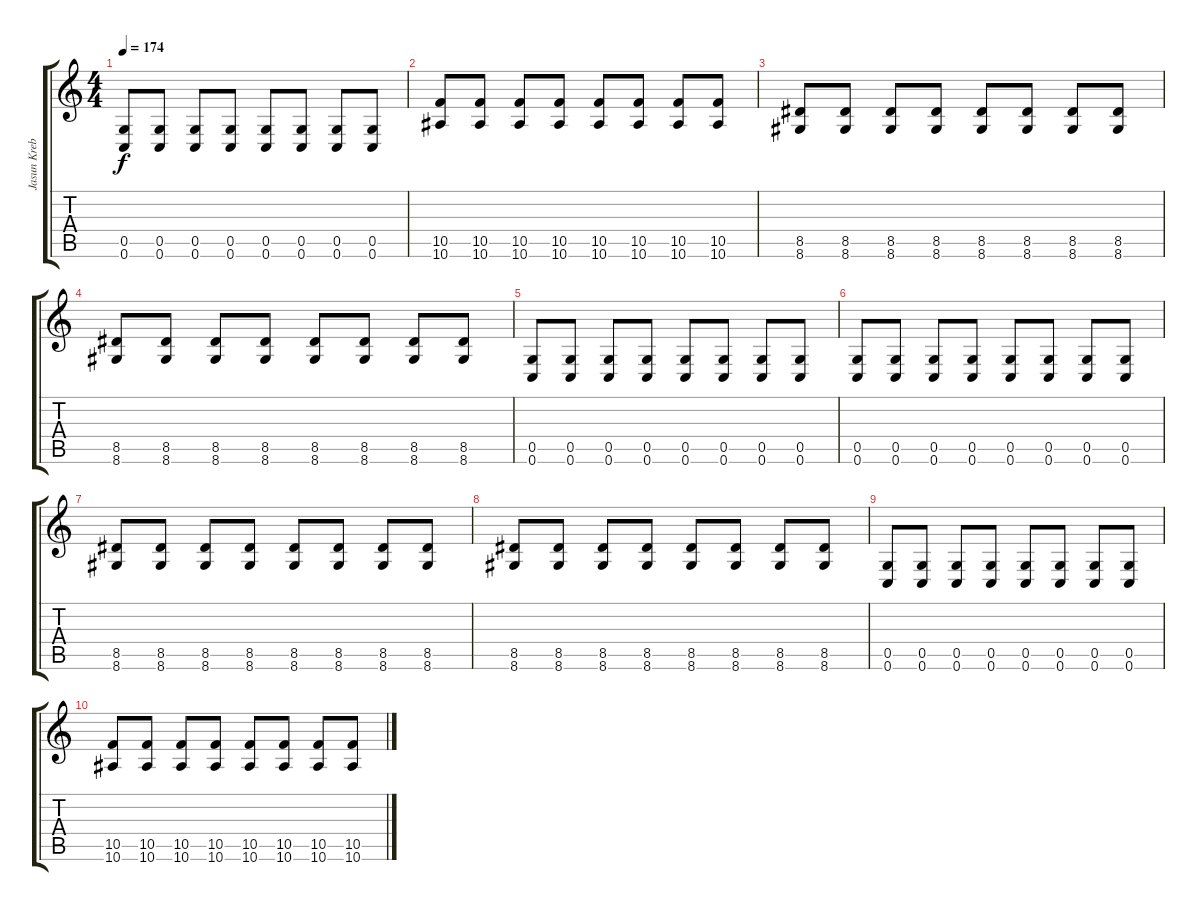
\track ("Jasun Krebs (Guitar 2001-?)" "Jasun Kreb") {instrument distortionguitar}
\staff {score tabs}
\tuning (D4 A3 F3 C3 G2 C2) {hide}
\ts (4 4)
\tempo 174
\clef g2
\ks c
(0.5 0.6).8{dy f} (0.5 0.6).8 (0.5 0.6).8 (0.5 0.6).8 (0.5 0.6).8 (0.5 0.6).8 (0.5 0.6).8 (0.5 0.6).8 |
(10.5 10.6).8 (10.5 10.6).8 (10.5 10.6).8 (10.5 10.6).8 (10.5 10.6).8 (10.5 10.6).8 (10.5 10.6).8 (10.5 10.6).8 |
(8.5 8.6).8 (8.5 8.6).8 (8.5 8.6).8 (8.5 8.6).8 (8.5 8.6).8 (8.5 8.6).8 (8.5 8.6).8 (8.5 8.6).8 |
(8.5 8.6).8 (8.5 8.6).8 (8.5 8.6).8 (8.5 8.6).8 (8.5 8.6).8 (8.5 8.6).8 (8.5 8.6).8 (8.5 8.6).8 |
(0.5 0.6).8 (0.5 0.6).8 (0.5 0.6).8 (0.5 0.6).8 (0.5 0.6).8 (0.5 0.6).8 (0.5 0.6).8 (0.5 0.6).8 |
(0.5 0.6).8 (0.5 0.6).8 (0.5 0.6).8 (0.5 0.6).8 (0.5 0.6).8 (0.5 0.6).8 (0.5 0.6).8 (0.5 0.6).8 |
(8.5 8.6).8 (8.5 8.6).8 (8.5 8.6).8 (8.5 8.6).8 (8.5 8.6).8 (8.5 8.6).8 (8.5 8.6).8 (8.5 8.6).8 |
(8.5 8.6).8 (8.5 8.6).8 (8.5 8.6).8 (8.5 8.6).8 (8.5 8.6).8 (8.5 8.6).8 (8.5 8.6).8 (8.5 8.6).8 |
(0.5 0.6).8 (0.5 0.6).8 (0.5 0.6).8 (0.5 0.6).8 (0.5 0.6).8 (0.5 0.6).8 (0.5 0.6).8 (0.5 0.6).8 |
(10.5 10.6).8 (10.5 10.6).8 (10.5 10.6).8 (10.5 10.6).8 (10.5 10.6).8 (10.5 10.6).8 (10.5 10.6).8 (10.5 10.6).8
